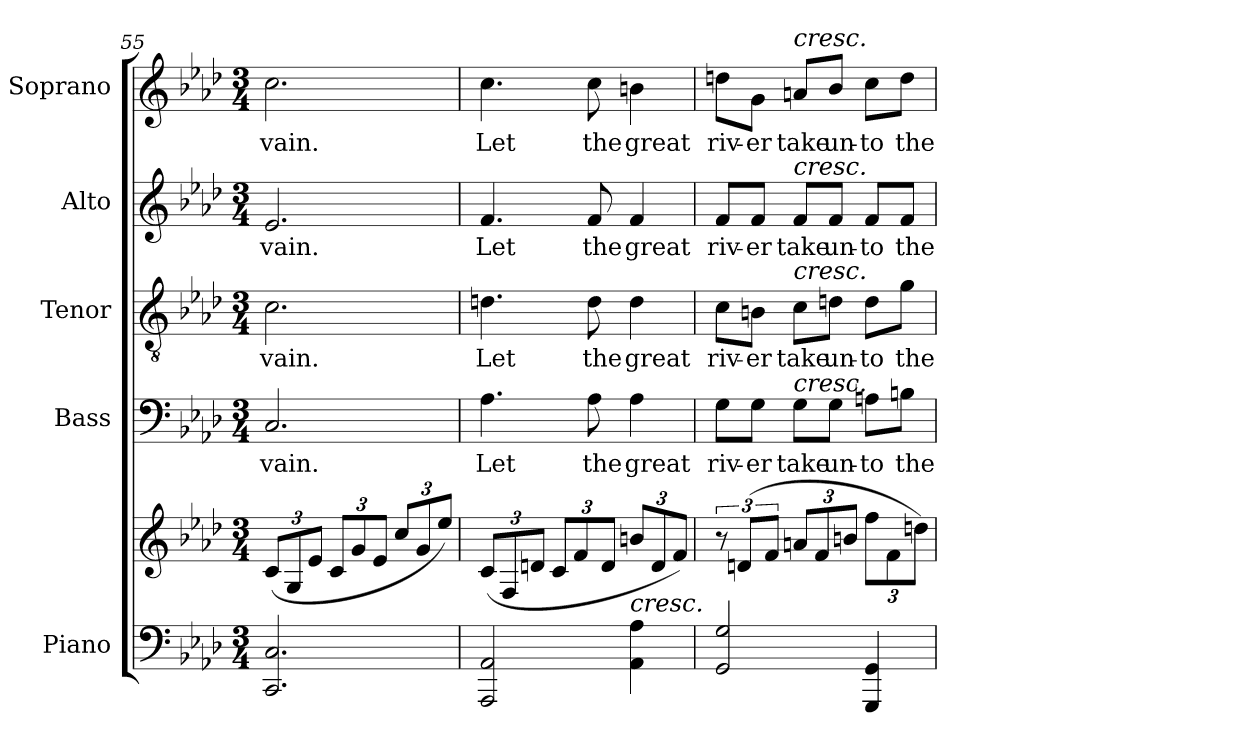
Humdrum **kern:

**kern	**kern	**kern	**text	**kern	**text	**kern	**text	**kern	**text
*part5	*part5	*part4	*part4	*part3	*part3	*part2	*part2	*part1	*part1
*staff6	*staff5	*staff4	*staff4	*staff3	*staff3	*staff2	*staff2	*staff1	*staff1
*I"Piano	*	*I"Bass	*	*I"Tenor	*	*I"Alto	*	*I"Soprano	*
*I'Pno.	*	*I'B.	*	*I'T.	*	*I'A.	*	*I'S.	*
!!LO:LB:g=z
*clefF4	*clefG2	*clefF4	*	*clefGv2	*	*clefG2	*	*clefG2	*
*k[b-e-a-d-]	*k[b-e-a-d-]	*k[b-e-a-d-]	*	*k[b-e-a-d-]	*	*k[b-e-a-d-]	*	*k[b-e-a-d-]	*
*M3/4	*M3/4	*M3/4	*	*M3/4	*	*M3/4	*	*M3/4	*
*	*Xbrackettup	*	*	*	*	*	*	*	*
=55	=55	=55	=55	=55	=55	=55	=55	=55	=55
!	!	!	!LO:LY:b	!	!LO:LY:b	!	!LO:LY:b	!	!LO:LY:b
2.CC/ 2.C/	(12c/L	2.C/	vain.	2.c\	vain.	2.e-/	vain.	2.cc\	vain.
.	12G/	.	.	.	.	.	.	.	.
.	12e-/J	.	.	.	.	.	.	.	.
.	12c/L	.	.	.	.	.	.	.	.
.	12g/	.	.	.	.	.	.	.	.
.	12e-/J	.	.	.	.	.	.	.	.
.	12cc/L	.	.	.	.	.	.	.	.
.	12g/	.	.	.	.	.	.	.	.
.	12ee-/J)	.	.	.	.	.	.	.	.
=56	=56	=56	=56	=56	=56	=56	=56	=56	=56
!	!	!	!LO:LY:b	!	!LO:LY:b	!	!LO:LY:b	!	!LO:LY:b
2AAA-/ 2AA-/	(12c/L	4.A-\	Let	4.dn\	Let	4.f/	Let	4.cc\	Let
.	12F/	.	.	.	.	.	.	.	.
.	12dn/J	.	.	.	.	.	.	.	.
.	12c/L	.	.	.	.	.	.	.	.
.	12f/	.	.	.	.	.	.	.	.
!	!	!	!LO:LY:b	!	!LO:LY:b	!	!LO:LY:b	!	!LO:LY:b
.	.	8A-\	the	8d\	the	8f/	the	8cc\	the
.	12d/J	.	.	.	.	.	.	.	.
!	!LO:TX:b:i:t=cresc.	!	!	!	!	!	!	!	!
!	!	!	!LO:LY:b	!	!LO:LY:b	!	!LO:LY:b	!	!LO:LY:b
4AA-\ 4A-\	12bn/L	4A-\	great	4d\	great	4f/	great	4bn\	great
.	12d/	.	.	.	.	.	.	.	.
.	12f/J)	.	.	.	.	.	.	.	.
!!LO:PB:g=z
=57	=57	=57	=57	=57	=57	=57	=57	=57	=57
*	*brackettup	*	*	*	*	*	*	*	*
!	!	!	!LO:LY:b	!	!LO:LY:b	!	!LO:LY:b	!	!LO:LY:b
2GG/ 2G/	12r	8G\L	riv-	8c\L	riv-	8f/L	riv-	8ddn\L	riv-
.	(12dn/L	.	.	.	.	.	.	.	.
!	!	!	!LO:LY:b	!	!LO:LY:b	!	!LO:LY:b	!	!LO:LY:b
.	.	8G\J	-er	8Bn\J	-er	8f/J	-er	8g\J	-er
.	12f/J	.	.	.	.	.	.	.	.
*	*Xbrackettup	*	*	*	*	*	*	*	*
!	!	!	!	!	!	!	!	!LO:TX:a:i:t=cresc.	!
!	!	!	!	!	!	!LO:TX:a:i:t=cresc.	!	!	!
!	!	!	!	!LO:TX:a:i:t=cresc.	!	!	!	!	!
!	!	!LO:TX:a:i:t=cresc.	!	!	!	!	!	!	!
!	!	!	!LO:LY:b	!	!LO:LY:b	!	!LO:LY:b	!	!LO:LY:b
.	12an/L	8G\L	take	8c\L	take	8f/L	take	8an/L	take
.	12f/	.	.	.	.	.	.	.	.
!	!	!	!LO:LY:b	!	!LO:LY:b	!	!LO:LY:b	!	!LO:LY:b
.	.	8G\J	un-	8dn\J	un-	8f/J	un-	8b-/J	un-
.	12bn/J	.	.	.	.	.	.	.	.
!	!	!	!LO:LY:b	!	!LO:LY:b	!	!LO:LY:b	!	!LO:LY:b
4GGG/ 4GG/	12ff\L	8An\L	-to	8d\L	-to	8f/L	-to	8cc\L	-to
.	12f\	.	.	.	.	.	.	.	.
!	!	!	!LO:LY:b	!	!LO:LY:b	!	!LO:LY:b	!	!LO:LY:b
.	.	8Bn\J	the	8g\J	the	8f/J	the	8dd\J	the
.	12ddn\J)	.	.	.	.	.	.	.	.
=	=	=	=	=	=	=	=	=	=
*-	*-	*-	*-	*-	*-	*-	*-	*-	*-
